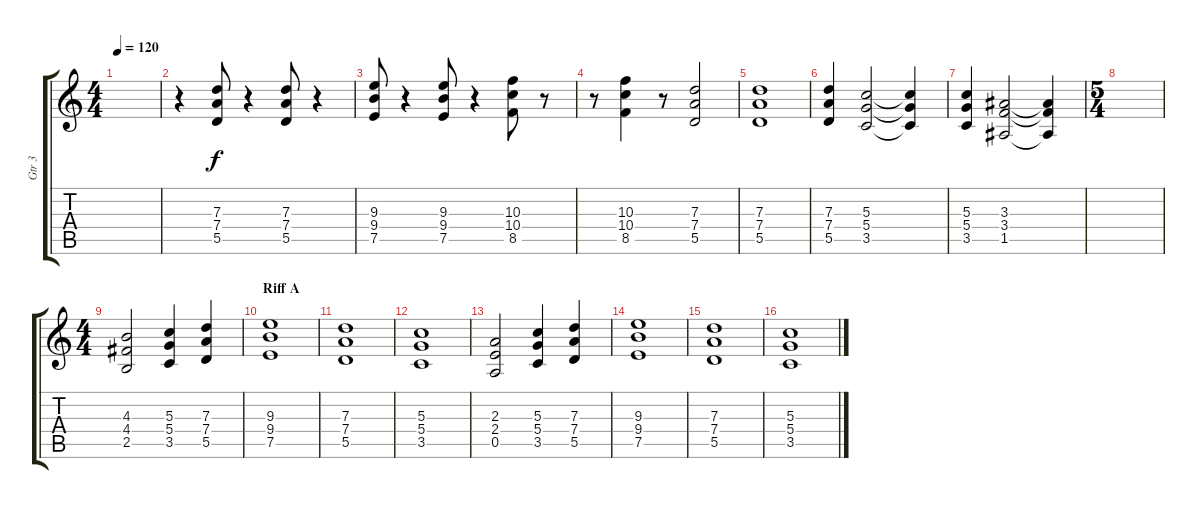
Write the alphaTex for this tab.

\track ("Gtr 3" "Gtr 3") {instrument overdrivenguitar}
\staff {score tabs}
\tuning (E4 B3 G3 D3 A2 E2) {hide}
\ts (4 4)
\tempo 120
\clef g2
\ks c
|
r.4{volume 12} (7.3 7.4 5.5).8 r.4 (7.3 7.4 5.5).8 r.4 |
(9.3 9.4 7.5).8 r.4 (9.3 9.4 7.5).8 r.4 (10.3 10.4 8.5).8 r.8 |
r.8 (10.3 10.4 8.5).4 r.8 (7.3 7.4 5.5).2 |
(7.3 7.4 5.5).1 |
(7.3 7.4 5.5).4 (5.3 5.4 3.5).2 (5.3{t} 5.4{t} 3.5{t}).4 |
(5.3 5.4 3.5).4 (3.3 3.4 1.5).2 (3.3{t} 3.4{t} 1.5{t}).4 |
\ts (5 4)
|
\ts (4 4)
(4.3 4.4 2.5).2 (5.3 5.4 3.5).4 (7.3 7.4 5.5).4 |
\section ("" "Riff A")
(9.3 9.4 7.5).1 |
(7.3 7.4 5.5).1 |
(5.3 5.4 3.5).1 |
(2.3 2.4 0.5).2 (5.3 5.4 3.5).4 (7.3 7.4 5.5).4 |
(9.3 9.4 7.5).1 |
(7.3 7.4 5.5).1 |
(5.3 5.4 3.5).1
